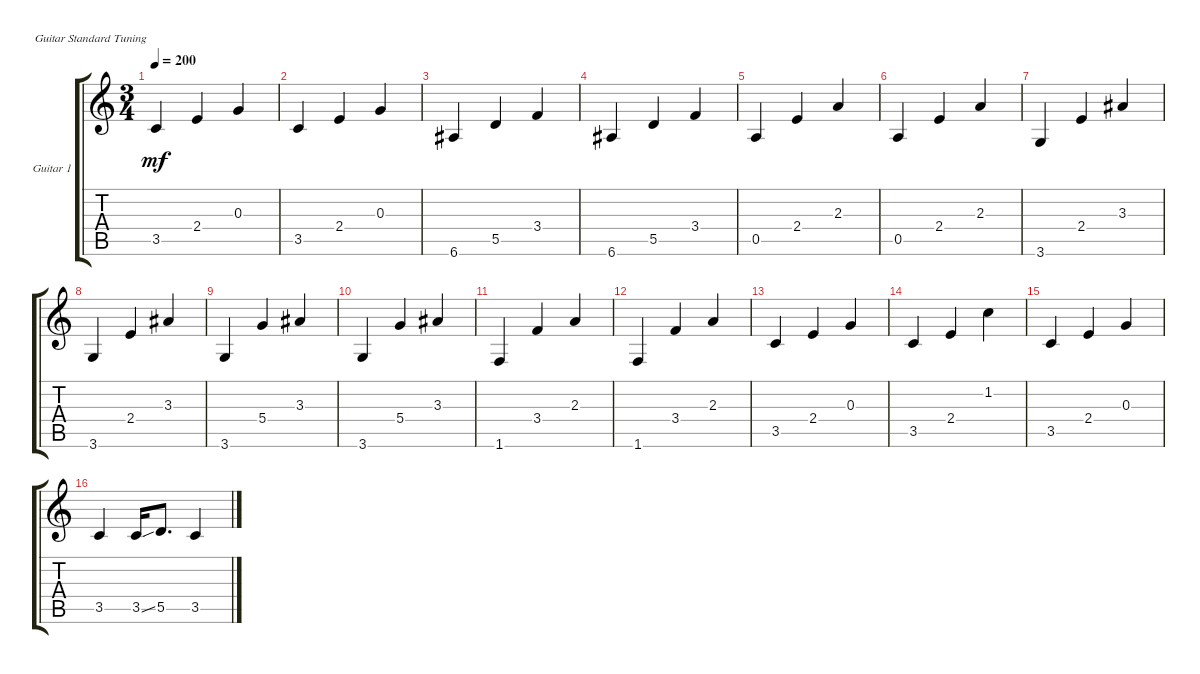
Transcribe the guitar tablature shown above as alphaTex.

\bracketExtendMode groupsimilarinstruments
\firstSystemTrackNameOrientation horizontal
\otherSystemsTrackNameOrientation horizontal
\track ("Acoustic Guitar 1" "Guitar 1") {instrument acousticguitarsteel}
\staff {score tabs}
\tuning (E4 B3 G3 D3 A2 E2)
\ts (3 4)
\tempo 200
\clef g2
\scale
0.333333
\ks c
3.5.4{dy mf} 2.4.4 0.3.4 |
\scale
0.333333 3.5.4 2.4.4 0.3.4 |
\scale
0.333333 6.6.4 5.5.4 3.4.4 |
\scale
0.333333 6.6.4 5.5.4 3.4.4 |
\scale
0.333333 0.5.4 2.4.4 2.3.4 |
\scale
0.333333 0.5.4 2.4.4 2.3.4 |
\scale
0.333333 3.6.4 2.4.4 3.3.4 |
\scale
0.333333 3.6.4 2.4.4 3.3.4 |
\scale
0.333333 3.6.4 5.4.4 3.3.4 |
\scale
0.333333 3.6.4 5.4.4 3.3.4 |
\scale
0.333333 1.6.4 3.4.4 2.3.4 |
\scale
0.333333 1.6.4 3.4.4 2.3.4 |
\scale
0.333333 3.5.4 2.4.4 0.3.4 |
\scale
0.333333 3.5.4 2.4.4 1.2.4 |
\scale
0.333333 3.5.4 2.4.4 0.3.4 |
\scale
0.333333 3.5.4 3.5{ss}.16 5.5.8{d} 3.5.4
